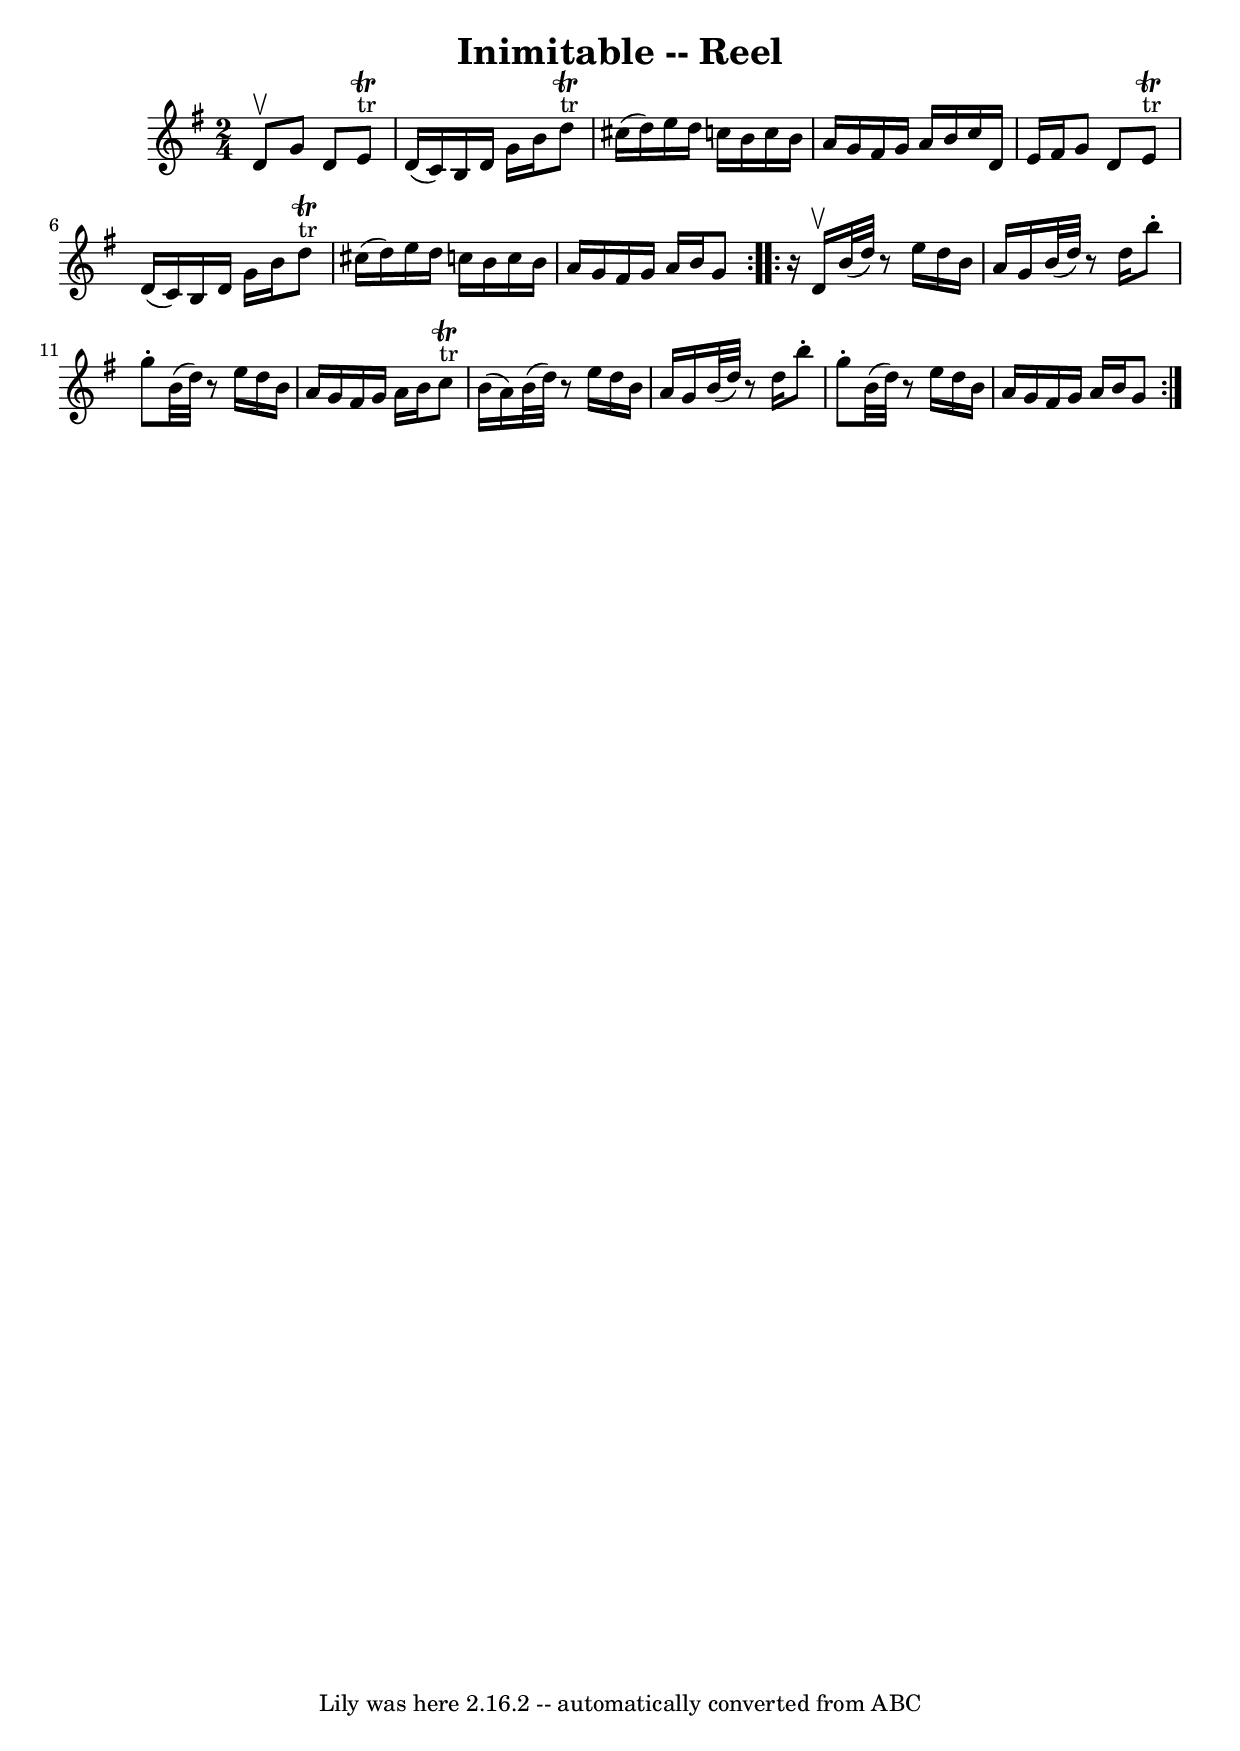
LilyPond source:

\version "2.16.2"
\include "Mammoth.ily"
\header {
	%% book = "Ryan's Mammoth Collection"
	crossRefNumber = "1"
	footnotes = "\\\\274"
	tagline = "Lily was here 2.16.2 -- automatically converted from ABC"
	title = "Inimitable -- Reel"
}
voicedefault =  {


\repeat volta 2 {
\time 2/4 
\key g \major d'8^\upbow |
 g'8 d'8 e'8 
^"tr"^\trill d'16 (c'16)   |
 b16 d'16 g'16 b'16      
d''8^"tr"^\trill cis''16 (d''16)   |
 e''16 d''16 c''!16 
 b'16 c''16 b'16 a'16 g'16    |
 fis'16 g'16 a'16   
 b'16 c''16 d'16 e'16 fis'16    |
 g'8 d'8 e'8 
^"tr"^\trill d'16 (c'16)   |
 b16 d'16 g'16 b'16      
d''8^"tr"^\trill cis''16 (d''16)   |
 e''16 d''16 c''!16 
 b'16 c''16 b'16 a'16 g'16    |
 fis'16 g'16 a'16   
 b'16 g'8  }     \repeat volta 2 {   r16 d'16^\upbow |
 b'32 (
d''32)   r8 e''16 d''16 b'16 a'16 g'16    |
 b'32 (
d''32)   r8 d''16 b''8 -. g''8 -.   |
 b'32 (d''32)   
r8 e''16 d''16 b'16 a'16 g'16    |
 fis'16 g'16    
a'16 b'16 c''8^"tr"^\trill b'16 (a'16)   |
 b'32 (
d''32)   r8 e''16 d''16 b'16 a'16 g'16    |
 b'32 (
d''32)   r8 d''16 b''8 -. g''8 -.   |
 b'32 (d''32)   
r8 e''16 d''16 b'16 a'16 g'16    |
 fis'16 g'16    
a'16 b'16 g'8  }   
}

\score{
    <<

	\context Staff="default"
	{
	    \voicedefault 
	}

    >>
	\layout {
	}
	\midi {}
}
